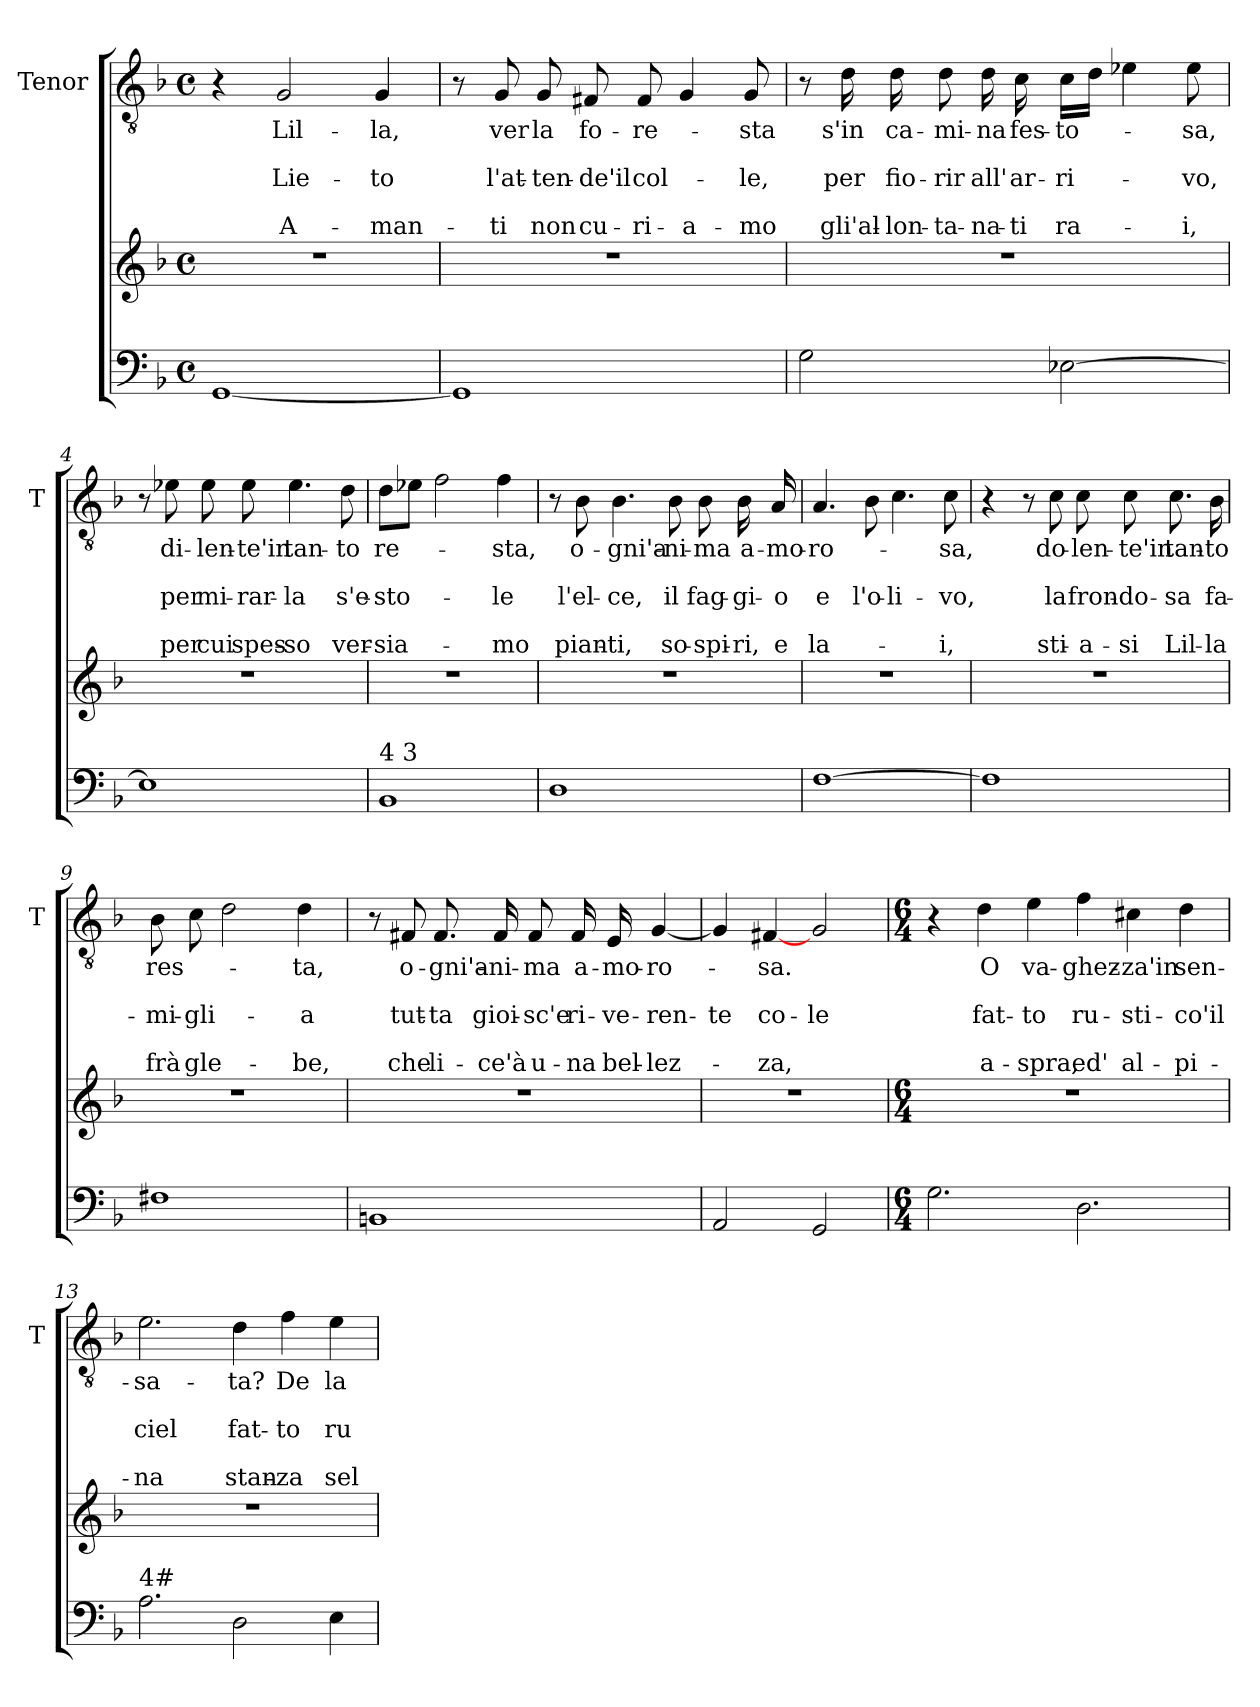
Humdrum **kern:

**kern	**kern	**kern	**text	**text	**text	**text	**text
*part2	*part2	*part1	*part1	*part1	*part1	*part1	*part1
*staff3	*staff2	*staff1	*staff1	*staff1	*staff1	*staff1	*staff1
*	*	*I"Tenor	*	*	*	*	*
*	*	*I'T	*	*	*	*	*
*clefF4	*clefG2	*clefGv2	*	*	*	*	*
*k[b-]	*k[b-]	*k[b-]	*	*	*	*	*
*F:	*F:	*F:	*	*	*	*	*
*M4/4	*M4/4	*M4/4	*	*	*	*	*
*met(c)	*met(c)	*met(c)	*	*	*	*	*
=1	=1	=1	=1	=1	=1	=1	=1
[1GG	1r	4r	.	.	.	.	.
!	!	!	!LO:LY:b	!	!LO:LY:b	!	!LO:LY:b
.	.	2G/	Lil-	.	Lie-	.	A-
!	!	!	!LO:LY:b	!	!LO:LY:b	!	!LO:LY:b
.	.	4G/	-la,	.	-to	.	-man-
=2	=2	=2	=2	=2	=2	=2	=2
1GG]	1r	8r	.	.	.	.	.
!	!	!	!LO:LY:b	!	!LO:LY:b	!	!LO:LY:b
.	.	8G/	ver	.	l'at-	.	-ti
!	!	!	!LO:LY:b	!	!LO:LY:b	!	!LO:LY:b
.	.	8G/	la	.	-ten-	.	non
!	!	!	!LO:LY:b	!	!LO:LY:b	!	!LO:LY:b
.	.	8F#X/	fo-	.	-de'il	.	cu-
!	!	!	!LO:LY:b	!	!LO:LY:b	!	!LO:LY:b
.	.	8F#/	-re-	.	col-	.	-ri-
!	!	!	!	!	!	!	!LO:LY:b
.	.	4G/	.	.	.	.	-a-
!	!	!	!LO:LY:b	!	!LO:LY:b	!	!LO:LY:b
.	.	8G/	-sta	.	-le,	.	-mo
=3	=3	=3	=3	=3	=3	=3	=3
2G\	1r	8r	.	.	.	.	.
!	!	!	!LO:LY:b	!	!LO:LY:b	!	!LO:LY:b
.	.	16d\	s'in	.	per	.	gli'al-
!	!	!	!LO:LY:b	!	!LO:LY:b	!	!LO:LY:b
.	.	16d\	ca-	.	fio-	.	-lon-
!	!	!	!LO:LY:b	!	!LO:LY:b	!	!LO:LY:b
.	.	8d\	-mi-	.	-rir	.	-ta-
!	!	!	!LO:LY:b	!	!LO:LY:b	!	!LO:LY:b
.	.	16d\	-na	.	all'	.	-na-
!	!	!	!LO:LY:b	!	!LO:LY:b	!	!LO:LY:b
.	.	16c\	fes-	.	ar-	.	-ti
!	!	!	!LO:LY:b	!	!LO:LY:b	!	!LO:LY:b
[2E-X\	.	16c\LL	-to-	.	-ri-	.	ra-
.	.	16d\JJ	.	.	.	.	.
.	.	4e-X\	.	.	.	.	.
!	!	!	!LO:LY:b	!	!LO:LY:b	!	!LO:LY:b
.	.	8e-\	-sa,	.	-vo,	.	-i,
!!LO:LB:g=z
=4	=4	=4	=4	=4	=4	=4	=4
1E-]	1r	8r	.	.	.	.	.
!	!	!	!LO:LY:b	!	!LO:LY:b	!	!LO:LY:b
.	.	8e-X\	di-	.	per	.	per
!	!	!	!LO:LY:b	!	!LO:LY:b	!	!LO:LY:b
.	.	8e-\	-len-	.	mi-	.	cui
!	!	!	!LO:LY:b	!	!LO:LY:b	!	!LO:LY:b
.	.	8e-\	-te'in	.	-rar-	.	spes-
!	!	!	!LO:LY:b	!	!LO:LY:b	!	!LO:LY:b
.	.	4.e-\	tan-	.	-la	.	-so
!	!	!	!LO:LY:b	!	!LO:LY:b	!	!LO:LY:b
.	.	8d\	-to	.	s'e-	.	ver-
=5	=5	=5	=5	=5	=5	=5	=5
!LO:TX:a:t=4 3	!	!	!	!	!	!	!
!	!	!	!LO:LY:b	!	!LO:LY:b	!	!LO:LY:b
1BB-	1r	8d\L	re-	.	-sto-	.	-sia-
.	.	8e-X\J	.	.	.	.	.
.	.	2f\	.	.	.	.	.
!	!	!	!LO:LY:b	!	!LO:LY:b	!	!LO:LY:b
.	.	4f\	-sta,	.	-le	.	-mo
=6	=6	=6	=6	=6	=6	=6	=6
1D	1r	8r	.	.	.	.	.
!	!	!	!LO:LY:b	!	!LO:LY:b	!	!LO:LY:b
.	.	8B-\	o-	.	l'el-	.	pian-
!	!	!	!LO:LY:b	!	!LO:LY:b	!	!LO:LY:b
.	.	4.B-\	-gni'a-	.	-ce,	.	-ti,
!	!	!	!LO:LY:b	!	!LO:LY:b	!	!LO:LY:b
.	.	8B-\	-ni-	.	il	.	so-
!	!	!	!LO:LY:b	!	!LO:LY:b	!	!LO:LY:b
.	.	8B-\	-ma	.	fag-	.	-spi-
!	!	!	!LO:LY:b	!	!LO:LY:b	!	!LO:LY:b
.	.	16B-\	a-	.	-gi-	.	-ri,
!	!	!	!LO:LY:b	!	!LO:LY:b	!	!LO:LY:b
.	.	16A/	-mo-	.	-o	.	e
!!LO:PB:g=z
=7	=7	=7	=7	=7	=7	=7	=7
!	!	!	!LO:LY:b	!	!LO:LY:b	!	!LO:LY:b
[1F	1r	4.A/	-ro-	.	e	.	la-
!	!	!	!	!	!LO:LY:b	!	!
.	.	8B-\	.	.	l'o-	.	.
!	!	!	!	!	!LO:LY:b	!	!
.	.	4.c\	.	.	-li-	.	.
!	!	!	!LO:LY:b	!	!LO:LY:b	!	!LO:LY:b
.	.	8c\	-sa,	.	-vo,	.	-i,
=8	=8	=8	=8	=8	=8	=8	=8
1F]	1r	4r	.	.	.	.	.
.	.	8r	.	.	.	.	.
!	!	!	!LO:LY:b	!	!LO:LY:b	!	!LO:LY:b
.	.	8c\	do-	.	la	.	sti-
!	!	!	!LO:LY:b	!	!LO:LY:b	!	!LO:LY:b
.	.	8c\	-len-	.	fron-	.	-a-
!	!	!	!LO:LY:b	!	!LO:LY:b	!	!LO:LY:b
.	.	8c\	-te'in	.	-do-	.	-si
!	!	!	!LO:LY:b	!	!LO:LY:b	!	!LO:LY:b
.	.	8.c\	tan-	.	-sa	.	Lil-
!	!	!	!LO:LY:b	!	!LO:LY:b	!	!LO:LY:b
.	.	16B-\	-to	.	fa-	.	-la
=9	=9	=9	=9	=9	=9	=9	=9
!	!	!	!LO:LY:b	!	!LO:LY:b	!	!LO:LY:b
1F#X	1r	8B-\	res-	.	-mi-	.	frà
!	!	!	!	!	!LO:LY:b	!	!LO:LY:b
.	.	8c\	.	.	-gli-	.	gle-
.	.	2d\	.	.	.	.	.
!	!	!	!LO:LY:b	!	!LO:LY:b	!	!LO:LY:b
.	.	4d\	-ta,	.	-a	.	-be,
!!LO:LB:g=z
=10	=10	=10	=10	=10	=10	=10	=10
1BBn	1r	8r	.	.	.	.	.
!	!	!	!LO:LY:b	!	!LO:LY:b	!	!LO:LY:b
.	.	8F#X/	o-	.	tut-	.	che
!	!	!	!LO:LY:b	!	!LO:LY:b	!	!LO:LY:b
.	.	8.F#/	-gni'a-	.	-ta	.	li-
!	!	!	!LO:LY:b	!	!LO:LY:b	!	!LO:LY:b
.	.	16F#/	-ni-	.	gioi-	.	-ce'à
!	!	!	!LO:LY:b	!	!LO:LY:b	!	!LO:LY:b
.	.	8F#/	-ma	.	-sc'e	.	u-
!	!	!	!LO:LY:b	!	!LO:LY:b	!	!LO:LY:b
.	.	16F#/	a-	.	ri-	.	-na
!	!	!	!LO:LY:b	!	!LO:LY:b	!	!LO:LY:b
.	.	16E/	-mo-	.	-ve-	.	bel-
!	!	!	!LO:LY:b	!	!LO:LY:b	!	!LO:LY:b
.	.	[4G/	-ro-	.	-ren-	.	-lez-
=11	=11	=11	=11	=11	=11	=11	=11
!	!	!	!	!	!LO:LY:b	!	!
2AA/	1r	4G/]	.	.	-te	.	.
!	!	!	!LO:LY:b	!	!LO:LY:b	!	!LO:LY:b
.	.	[4F#X/	-sa.	.	co-	.	-za,
!	!	!	!	!	!LO:LY:b	!	!
2GG/	.	2G/	.	.	-le	.	.
=12	=12	=12	=12	=12	=12	=12	=12
*M6/4	*M6/4	*M6/4	*	*	*	*	*
2.G\	1.r	4r	.	.	.	.	.
!	!	!	!LO:LY:b	!	!LO:LY:b	!	!LO:LY:b
.	.	4d\	O	.	fat-	.	a-
!	!	!	!LO:LY:b	!	!LO:LY:b	!	!LO:LY:b
.	.	4e\	va-	.	-to	.	-spra,
!	!	!	!LO:LY:b	!	!LO:LY:b	!	!LO:LY:b
2.D\	.	4f\	-ghez-	.	ru-	.	ed'
!	!	!	!LO:LY:b	!	!LO:LY:b	!	!LO:LY:b
.	.	4c#X\	-za'in	.	-sti-	.	al-
!	!	!	!LO:LY:b	!	!LO:LY:b	!	!LO:LY:b
.	.	4d\	sen-	.	-co'il	.	-pi-
!!LO:LB:g=z
=13	=13	=13	=13	=13	=13	=13	=13
!LO:TX:a:t=4#	!	!	!	!	!	!	!
!	!	!	!LO:LY:b	!	!LO:LY:b	!	!LO:LY:b
2.A\	1.r	2.e\	-sa-	.	ciel	.	-na
!	!	!	!LO:LY:b	!	!LO:LY:b	!	!LO:LY:b
2D\	.	4d\	-ta?	.	fat-	.	stan-
!	!	!	!LO:LY:b	!	!LO:LY:b	!	!LO:LY:b
.	.	4f\	De	.	-to	.	-za
!	!	!	!LO:LY:b	!	!LO:LY:b	!	!LO:LY:b
4E\	.	4e\	la	.	ru-	.	sel-
=	=	=	=	=	=	=	=
*-	*-	*-	*-	*-	*-	*-	*-
